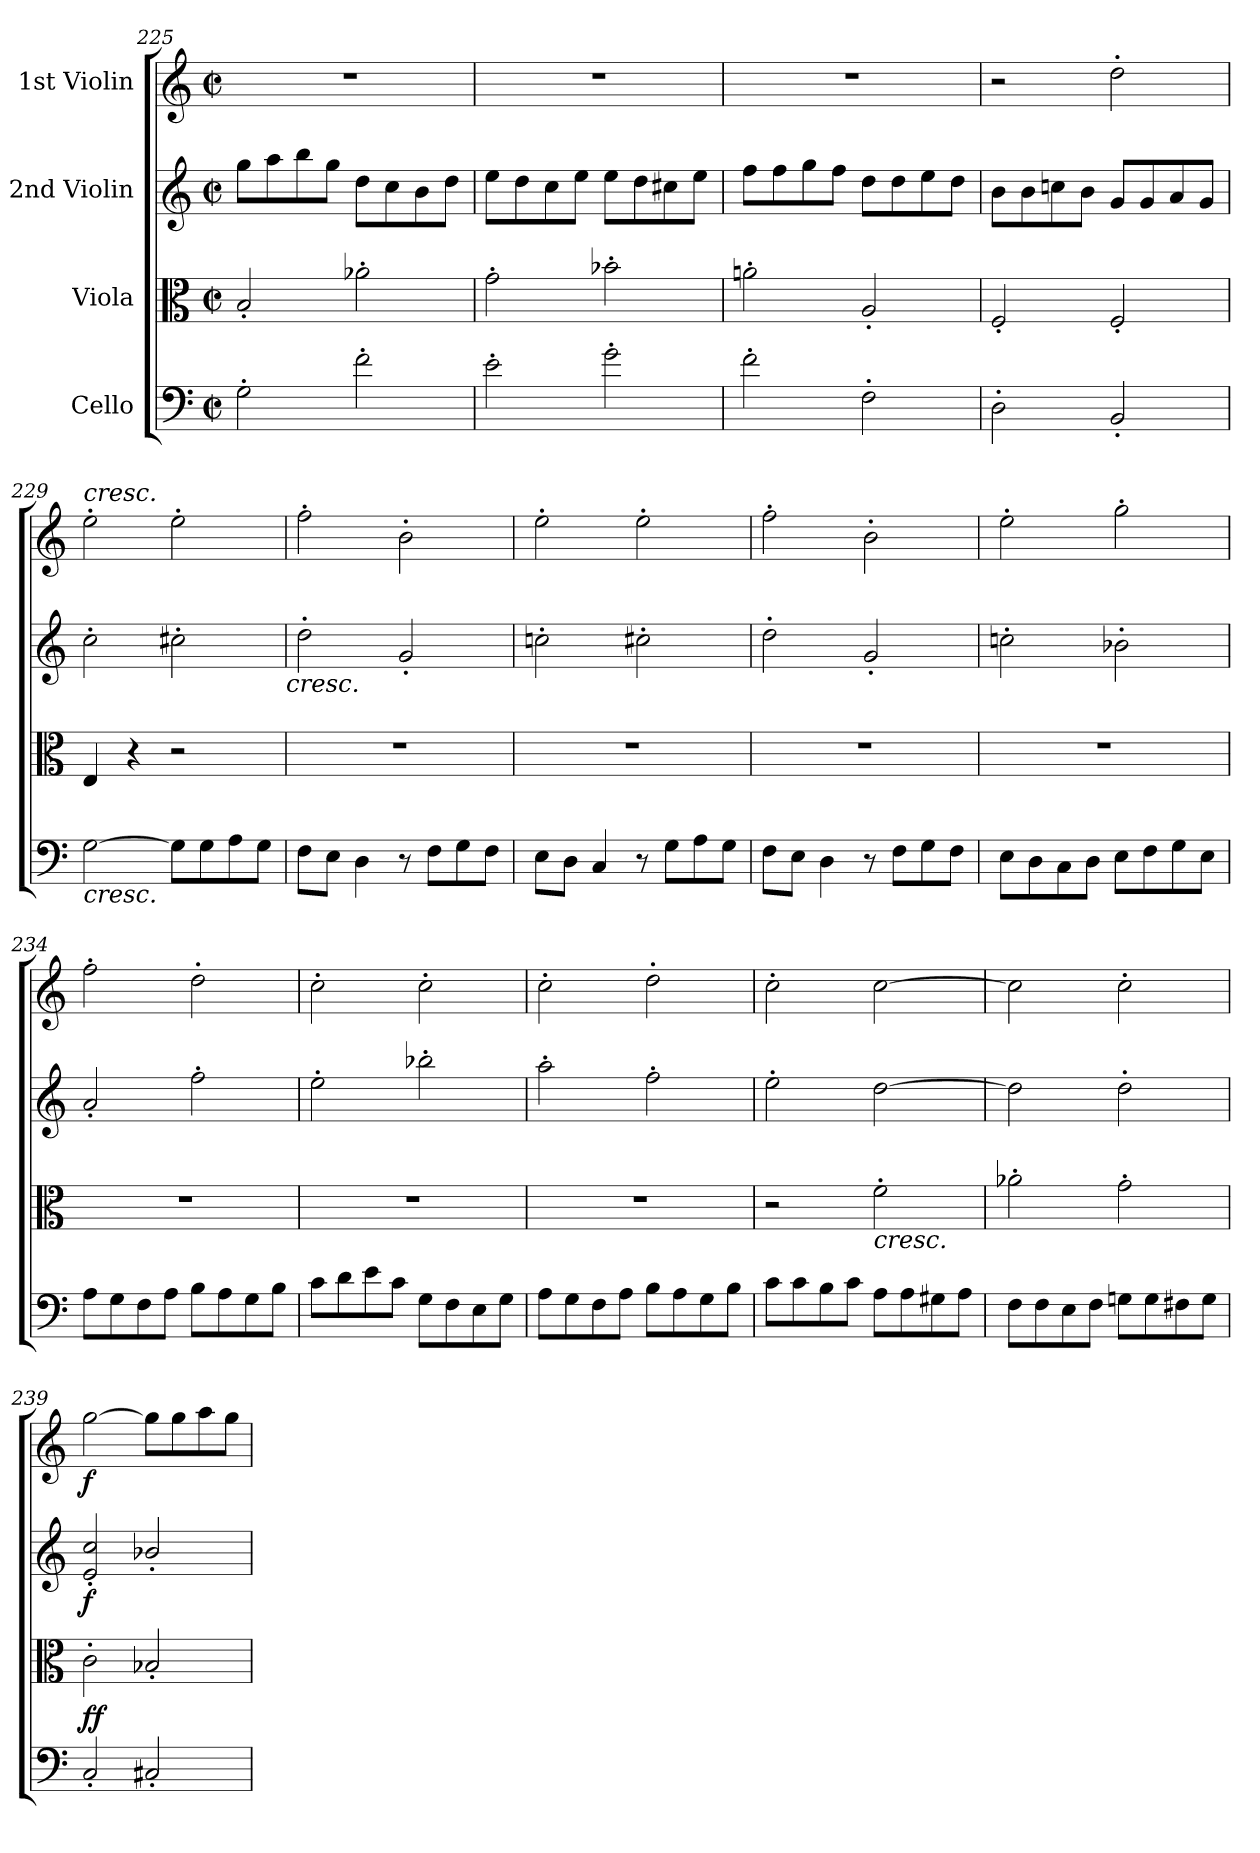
**kern	**dynam	**kern	**kern	**dynam	**kern	**dynam
*part4	*part4	*part3	*part2	*part2	*part1	*part1
*staff4	*staff4	*staff3	*staff2	*staff2	*staff1	*staff1
*I"Cello	*	*I"Viola	*I"2nd Violin	*	*I"1st Violin	*
*clefF4	*	*clefC3	*clefG2	*	*clefG2	*
*k[]	*	*k[]	*k[]	*	*k[]	*
*M2/2	*	*M2/2	*M2/2	*	*M2/2	*
*met(c|)	*	*met(c|)	*met(c|)	*	*met(c|)	*
=225	=225	=225	=225	=225	=225	=225
2G'\	.	2B'/	8gg\L	.	1r	.
.	.	.	8aa\	.	.	.
.	.	.	8bb\	.	.	.
.	.	.	8gg\J	.	.	.
2f'\	.	2a-X'\	8dd\L	.	.	.
.	.	.	8cc\	.	.	.
.	.	.	8b\	.	.	.
.	.	.	8dd\J	.	.	.
!!LO:LB:g=z
=226	=226	=226	=226	=226	=226	=226
2e'\	.	2g'\	8ee\L	.	1r	.
.	.	.	8dd\	.	.	.
.	.	.	8cc\	.	.	.
.	.	.	8ee\J	.	.	.
2g'\	.	2b-X'\	8ee\L	.	.	.
.	.	.	8dd\	.	.	.
.	.	.	8cc#X\	.	.	.
.	.	.	8ee\J	.	.	.
=227	=227	=227	=227	=227	=227	=227
2f'\	.	2an'\	8ff\L	.	1r	.
.	.	.	8ff\	.	.	.
.	.	.	8gg\	.	.	.
.	.	.	8ff\J	.	.	.
2F'\	.	2A'/	8dd\L	.	.	.
.	.	.	8dd\	.	.	.
.	.	.	8ee\	.	.	.
.	.	.	8dd\J	.	.	.
=228	=228	=228	=228	=228	=228	=228
2D'\	.	2F'/	8b\L	.	2r	.
.	.	.	8b\	.	.	.
.	.	.	8ccn\	.	.	.
.	.	.	8b\J	.	.	.
2BB'/	.	2F'/	8g/L	.	2dd'\	.
.	.	.	8g/	.	.	.
.	.	.	8a/	.	.	.
.	.	.	8g/J	.	.	.
=229	=229	=229	=229	=229	=229	=229
!	!	!	!	!	!LO:TX:a:i:t=cresc.	!
!LO:TX:b:i:t=cresc.	!	!	!	!	!	!
[2G\	.	4E/	2cc'\	.	2ee'\	.
.	.	4r	.	.	.	.
8G\L]	.	2r	2cc#X'\	.	2ee'\	.
8G\	.	.	.	.	.	.
8A\	.	.	.	.	.	.
8G\J	.	.	.	.	.	.
!	!	!	!LO:TX:b:i:t=cresc.	!	!	!
=230	=230	=230	=230	=230	=230	=230
8F\L	.	1r	2dd'\	.	2ff'\	.
8E\J	.	.	.	.	.	.
4D\	.	.	.	.	.	.
8r	.	.	2g'/	.	2b'\	.
8F\L	.	.	.	.	.	.
8G\	.	.	.	.	.	.
8F\J	.	.	.	.	.	.
!!LO:PB:g=z
=231	=231	=231	=231	=231	=231	=231
8E\L	.	1r	2ccn'\	.	2ee'\	.
8D\J	.	.	.	.	.	.
4C/	.	.	.	.	.	.
8r	.	.	2cc#X'\	.	2ee'\	.
8G\L	.	.	.	.	.	.
8A\	.	.	.	.	.	.
8G\J	.	.	.	.	.	.
=232	=232	=232	=232	=232	=232	=232
8F\L	.	1r	2dd'\	.	2ff'\	.
8E\J	.	.	.	.	.	.
4D\	.	.	.	.	.	.
8r	.	.	2g'/	.	2b'\	.
8F\L	.	.	.	.	.	.
8G\	.	.	.	.	.	.
8F\J	.	.	.	.	.	.
=233	=233	=233	=233	=233	=233	=233
8E\L	.	1r	2ccn'\	.	2ee'\	.
8D\	.	.	.	.	.	.
8C\	.	.	.	.	.	.
8D\J	.	.	.	.	.	.
8E\L	.	.	2b-X'\	.	2gg'\	.
8F\	.	.	.	.	.	.
8G\	.	.	.	.	.	.
8E\J	.	.	.	.	.	.
!!LO:LB:g=z
=234	=234	=234	=234	=234	=234	=234
8A\L	.	1r	2a'/	.	2ff'\	.
8G\	.	.	.	.	.	.
8F\	.	.	.	.	.	.
8A\J	.	.	.	.	.	.
8B\L	.	.	2ff'\	.	2dd'\	.
8A\	.	.	.	.	.	.
8G\	.	.	.	.	.	.
8B\J	.	.	.	.	.	.
=235	=235	=235	=235	=235	=235	=235
8c\L	.	1r	2ee'\	.	2cc'\	.
8d\	.	.	.	.	.	.
8e\	.	.	.	.	.	.
8c\J	.	.	.	.	.	.
8G\L	.	.	2bb-X'\	.	2cc'\	.
8F\	.	.	.	.	.	.
8E\	.	.	.	.	.	.
8G\J	.	.	.	.	.	.
=236	=236	=236	=236	=236	=236	=236
8A\L	.	1r	2aa'\	.	2cc'\	.
8G\	.	.	.	.	.	.
8F\	.	.	.	.	.	.
8A\J	.	.	.	.	.	.
8B\L	.	.	2ff'\	.	2dd'\	.
8A\	.	.	.	.	.	.
8G\	.	.	.	.	.	.
8B\J	.	.	.	.	.	.
=237	=237	=237	=237	=237	=237	=237
8c\L	.	2r	2ee'\	.	2cc'\	.
8c\	.	.	.	.	.	.
8B\	.	.	.	.	.	.
8c\J	.	.	.	.	.	.
!	!	!LO:TX:b:i:t=cresc.	!	!	!	!
8A\L	.	2f'\	[2dd\	.	[2cc\	.
8A\	.	.	.	.	.	.
8G#X\	.	.	.	.	.	.
8A\J	.	.	.	.	.	.
!!LO:LB:g=z
=238	=238	=238	=238	=238	=238	=238
8F\L	.	2a-X'\	2dd\]	.	2cc\]	.
8F\	.	.	.	.	.	.
8E\	.	.	.	.	.	.
8F\J	.	.	.	.	.	.
8Gn\L	.	2g'\	2dd'\	.	2cc'\	.
8G\	.	.	.	.	.	.
8F#X\	.	.	.	.	.	.
8G\J	.	.	.	.	.	.
=239	=239	=239	=239	=239	=239	=239
!	!LO:DY:b	!	!	!	!	!
!	!LO:DY:n=1:a	!	!	!LO:DY:b	!	!LO:DY:b
2C'/	f f	2c'\	2e/' 2cc/'	f	[2gg\	f
2C#X'/	.	2B-X'/	2b-X'/	.	8gg\L]	.
.	.	.	.	.	8gg\	.
.	.	.	.	.	8aa\	.
.	.	.	.	.	8gg\J	.
=	=	=	=	=	=	=
*-	*-	*-	*-	*-	*-	*-
